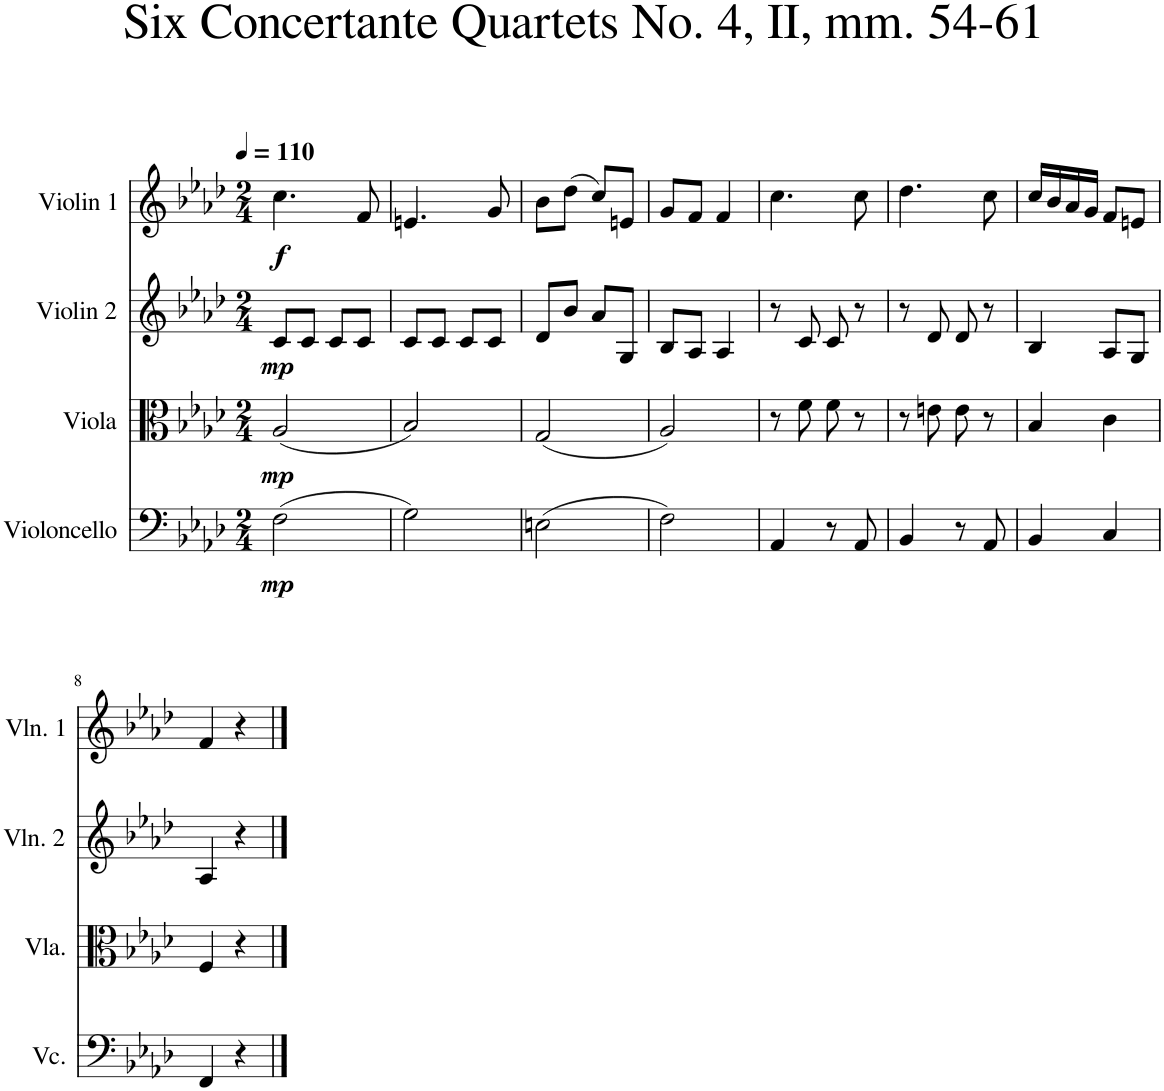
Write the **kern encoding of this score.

**kern	**dynam	**kern	**dynam	**kern	**dynam	**kern	**dynam
*part4	*part4	*part3	*part3	*part2	*part2	*part1	*part1
*staff4	*staff4	*staff3	*staff3	*staff2	*staff2	*staff1	*staff1
*I"Violoncello	*	*I"Viola	*	*I"Violin 2	*	*I"Violin 1	*
*I'Vc.	*	*I'Vla.	*	*I'Vln. 2	*	*I'Vln. 1	*
*clefF4	*	*clefC3	*	*clefG2	*	*clefG2	*
*k[b-e-a-d-]	*	*k[b-e-a-d-]	*	*k[b-e-a-d-]	*	*k[b-e-a-d-]	*
*M2/4	*	*M2/4	*	*M2/4	*	*M2/4	*
*MM110	*	*MM110	*	*MM110	*	*MM110	*
=1	=1	=1	=1	=1	=1	=1	=1
!	!LO:DY:b	!	!LO:DY:b	!	!LO:DY:b	!	!LO:DY:b
(2F\	mp	(2A-/	mp	8c/L	mp	4.cc\	f
.	.	.	.	8c/J	.	.	.
.	.	.	.	8c/L	.	.	.
.	.	.	.	8c/J	.	8f/	.
=2	=2	=2	=2	=2	=2	=2	=2
2G\)	.	2B-/)	.	8c/L	.	4.en/	.
.	.	.	.	8c/J	.	.	.
.	.	.	.	8c/L	.	.	.
.	.	.	.	8c/J	.	8g/	.
=3	=3	=3	=3	=3	=3	=3	=3
(2En\	.	(2G/	.	8d-/L	.	8b-\L	.
.	.	.	.	8b-/J	.	(8dd-\J	.
.	.	.	.	8a-/L	.	8cc/L)	.
.	.	.	.	8G/J	.	8en/J	.
=4	=4	=4	=4	=4	=4	=4	=4
2F\)	.	2A-/)	.	8B-/L	.	8g/L	.
.	.	.	.	8A-/J	.	8f/J	.
.	.	.	.	4A-/	.	4f/	.
=5	=5	=5	=5	=5	=5	=5	=5
4AA-/	.	8r	.	8r	.	4.cc\	.
.	.	8f\	.	8c/	.	.	.
8r	.	8f\	.	8c/	.	.	.
8AA-/	.	8r	.	8r	.	8cc\	.
=6	=6	=6	=6	=6	=6	=6	=6
4BB-/	.	8r	.	8r	.	4.dd-\	.
.	.	8en\	.	8d-/	.	.	.
8r	.	8e\	.	8d-/	.	.	.
8AA-/	.	8r	.	8r	.	8cc\	.
=7	=7	=7	=7	=7	=7	=7	=7
4BB-/	.	4B-/	.	4B-/	.	16cc/LL	.
.	.	.	.	.	.	16b-/	.
.	.	.	.	.	.	16a-/	.
.	.	.	.	.	.	16g/JJ	.
4C/	.	4c\	.	8A-/L	.	8f/L	.
.	.	.	.	8G/J	.	8en/J	.
!!LO:LB:g=z
=8	=8	=8	=8	=8	=8	=8	=8
4FF/	.	4F/	.	4A-/	.	4f/	.
4r	.	4r	.	4r	.	4r	.
==	==	==	==	==	==	==	==
*-	*-	*-	*-	*-	*-	*-	*-
